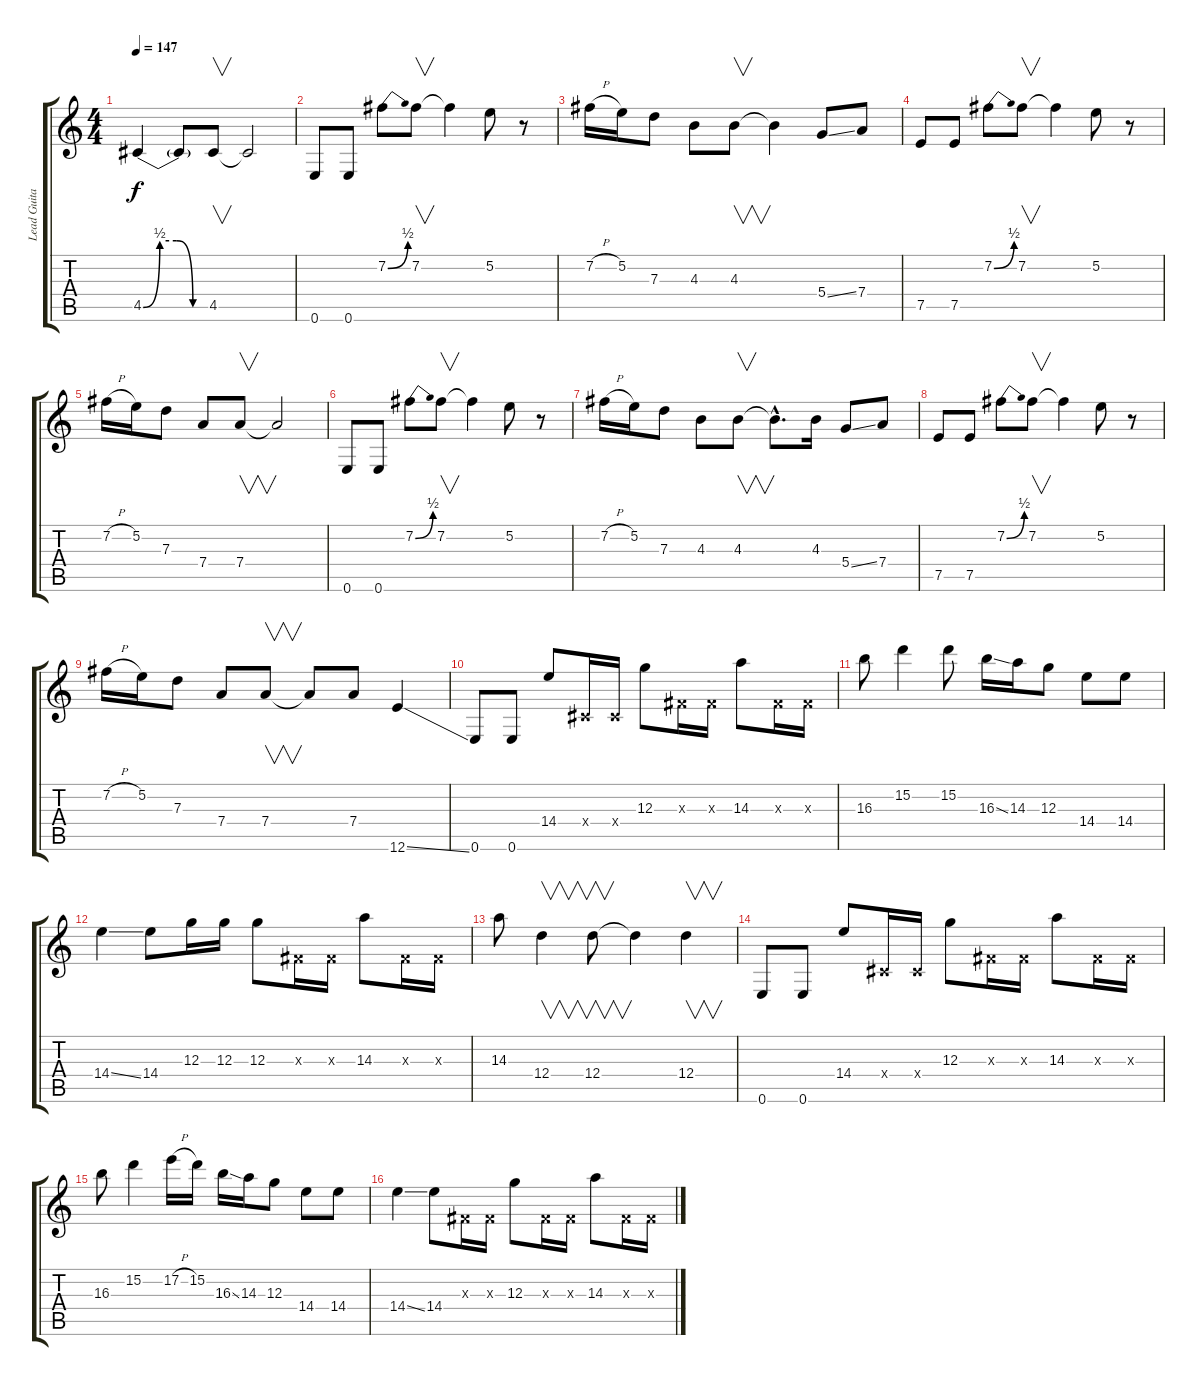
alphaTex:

\track ("Lead Guitar" "Lead Guita") {instrument distortionguitar}
\staff {score tabs}
\tuning (E4 B3 G3 D3 A2 E2) {hide}
\ts (4 4)
\tempo 147
\clef g2
\ks c
4.5{be (custom 0 0 15 2 30 2 45 0 60 0)}.4{dy f} 4.5{t}.8 4.5.8{v} 4.5{t}.2 |
0.6.8 0.6.8 7.2{be (bend 0 0 60 2)}.8 7.2.8{v} 7.2{t}.4 5.2.8 r.8 |
7.2{h}.16 5.2.16 7.3.8 4.3.8 4.3.8{v} 4.3{t}.4 5.4{ss}.8 7.4.8 |
7.5.8 7.5.8 7.2{be (bend 0 0 60 2)}.8 7.2.8{v} 7.2{t}.4 5.2.8 r.8 |
7.2{h}.16 5.2.16 7.3.8 7.4.8 7.4.8{v} 7.4{t}.2 |
0.6.8 0.6.8 7.2{be (bend 0 0 60 2)}.8 7.2.8{v} 7.2{t}.4 5.2.8 r.8 |
7.2{h}.16 5.2.16 7.3.8 4.3.8 4.3.8{v} 4.3{hac t}.8{d} 4.3.16 5.4{ss}.8 7.4.8 |
7.5.8 7.5.8 7.2{be (bend 0 0 60 2)}.8 7.2.8{v} 7.2{t}.4 5.2.8 r.8 |
7.2{h}.16 5.2.16 7.3.8 7.4.8 7.4.8{v} 7.4{t}.8 7.4.8 12.6{ss}.4 |
0.6.8 0.6.8 14.4.8 -1.4{x}.16 -1.4{x}.16 12.3.8 -1.3{x}.16 -1.3{x}.16 14.3.8 -1.3{x}.16 -1.3{x}.16 |
16.3.8 15.2.4 15.2.8 16.3{ss}.16 14.3.16 12.3.8 14.4.8 14.4.8 |
14.4{ss}.4 14.4.8 12.3.16 12.3.16 12.3.8 -1.3{x}.16 -1.3{x}.16 14.3.8 -1.3{x}.16 -1.3{x}.16 |
14.3.8 12.4.4{v} 12.4.8{v} 12.4{t}.4 12.4.4{v} |
0.6.8 0.6.8 14.4.8 -1.4{x}.16 -1.4{x}.16 12.3.8 -1.3{x}.16 -1.3{x}.16 14.3.8 -1.3{x}.16 -1.3{x}.16 |
16.3.8 15.2.4 17.2{h}.16 15.2.16 16.3{ss}.16 14.3.16 12.3.8 14.4.8 14.4.8 |
14.4{ss}.4 14.4.8 -1.3{x}.16 -1.3{x}.16 12.3.8 -1.3{x}.16 -1.3{x}.16 14.3.8 -1.3{x}.16 -1.3{x}.16
